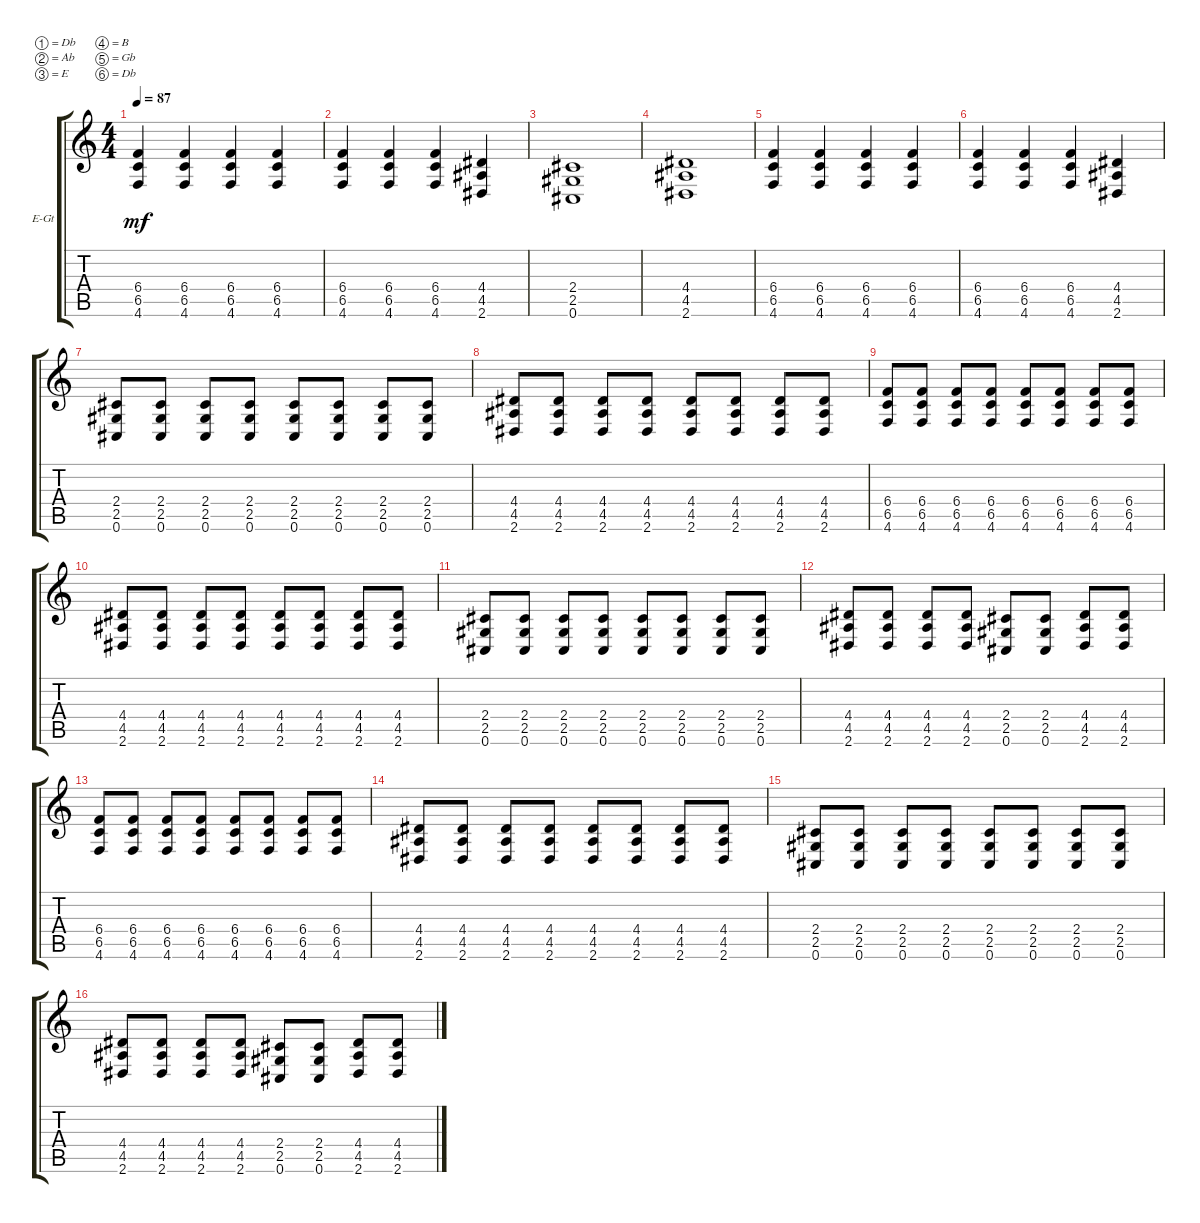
\defaultSystemsLayout 4
\bracketExtendMode groupsimilarinstruments
\firstSystemTrackNameOrientation horizontal
\otherSystemsTrackNameOrientation horizontal
\track ("Electric Guitar" "E-Gt") {instrument distortionguitar}
\staff {score tabs}
\tuning (Db4 Ab3 E3 B2 Gb2 Db2)
\ts (4 4)
\tempo 87
\clef g2
\ks c
(4.6 6.5 6.4).4{dy mf} (4.6 6.5 6.4).4 (4.6 6.5 6.4).4 (4.6 6.5 6.4).4 |
(4.6 6.5 6.4).4 (4.6 6.5 6.4).4 (4.6 6.5 6.4).4 (2.6 4.5 4.4).4 |
(0.6 2.5 2.4).1 |
(2.6 4.5 4.4).1 |
(4.6 6.5 6.4).4 (4.6 6.5 6.4).4 (4.6 6.5 6.4).4 (4.6 6.5 6.4).4 |
(4.6 6.5 6.4).4 (4.6 6.5 6.4).4 (4.6 6.5 6.4).4 (2.6 4.5 4.4).4 |
(0.6 2.5 2.4).8 (0.6 2.5 2.4).8 (0.6 2.5 2.4).8 (0.6 2.5 2.4).8 (0.6 2.5 2.4).8 (0.6 2.5 2.4).8 (0.6 2.5 2.4).8 (0.6 2.5 2.4).8 |
(2.6 4.5 4.4).8 (2.6 4.5 4.4).8 (2.6 4.5 4.4).8 (2.6 4.5 4.4).8 (2.6 4.5 4.4).8 (2.6 4.5 4.4).8 (2.6 4.5 4.4).8 (2.6 4.5 4.4).8 |
(4.6 6.5 6.4).8 (4.6 6.5 6.4).8 (4.6 6.5 6.4).8 (4.6 6.5 6.4).8 (4.6 6.5 6.4).8 (4.6 6.5 6.4).8 (4.6 6.5 6.4).8 (4.6 6.5 6.4).8 |
(2.6 4.5 4.4).8 (2.6 4.5 4.4).8 (2.6 4.5 4.4).8 (2.6 4.5 4.4).8 (2.6 4.5 4.4).8 (2.6 4.5 4.4).8 (2.6 4.5 4.4).8 (2.6 4.5 4.4).8 |
(0.6 2.5 2.4).8 (0.6 2.5 2.4).8 (0.6 2.5 2.4).8 (0.6 2.5 2.4).8 (0.6 2.5 2.4).8 (0.6 2.5 2.4).8 (0.6 2.5 2.4).8 (0.6 2.5 2.4).8 |
(2.6 4.5 4.4).8 (2.6 4.5 4.4).8 (2.6 4.5 4.4).8 (2.6 4.5 4.4).8 (0.6 2.5 2.4).8 (2.4 0.6 2.5).8 (2.6 4.5 4.4).8 (2.6 4.5 4.4).8 |
(4.6 6.5 6.4).8 (4.6 6.5 6.4).8 (4.6 6.5 6.4).8 (4.6 6.5 6.4).8 (4.6 6.5 6.4).8 (4.6 6.5 6.4).8 (4.6 6.5 6.4).8 (4.6 6.5 6.4).8 |
(2.6 4.5 4.4).8 (2.6 4.5 4.4).8 (2.6 4.5 4.4).8 (2.6 4.5 4.4).8 (2.6 4.5 4.4).8 (2.6 4.5 4.4).8 (2.6 4.5 4.4).8 (2.6 4.5 4.4).8 |
(0.6 2.5 2.4).8 (0.6 2.5 2.4).8 (0.6 2.5 2.4).8 (0.6 2.5 2.4).8 (0.6 2.5 2.4).8 (0.6 2.5 2.4).8 (0.6 2.5 2.4).8 (0.6 2.5 2.4).8 |
(2.6 4.5 4.4).8 (2.6 4.5 4.4).8 (2.6 4.5 4.4).8 (2.6 4.5 4.4).8 (0.6 2.5 2.4).8 (2.4 0.6 2.5).8 (2.6 4.5 4.4).8 (2.6 4.5 4.4).8
